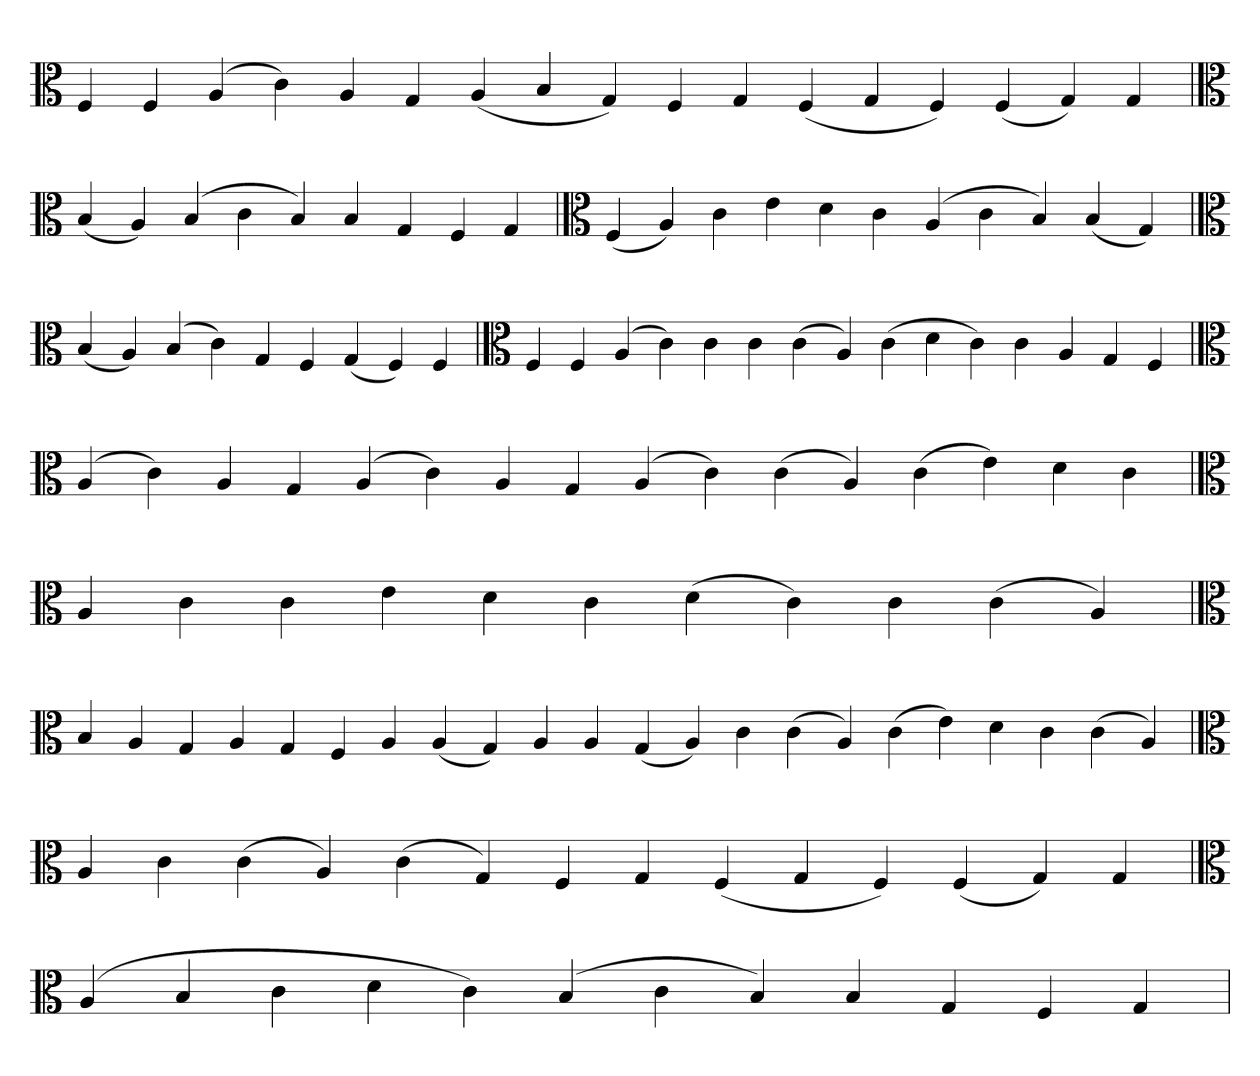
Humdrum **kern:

**kern
*part1
*staff1
*clefC3
=
4F
4F
(4A
4c)
4A
4G
(4A
4B
4G)
4F
4G
(4F
4G
4F)
(4F
4G)
4G
='
*clefC3
(4B
4A)
(4B
4c
4B)
4B
4G
4F
4G
=
*clefC3
(4F
4A)
4c
4e
4d
4c
(4A
4c
4B)
(4B
4G)
=`
*clefC3
(4B
4A)
(4B
4c)
4G
4F
(4G
4F)
4F
=
*clefC3
4F
4F
(4A
4c)
4c
4c
(4c
4A)
(4c
4d
4c)
4c
4A
4G
4F
=`
*clefC3
(4A
4c)
4A
4G
(4A
4c)
4A
4G
(4A
4c)
(4c
4A)
(4c
4e)
4d
4c
=`
*clefC3
4A
4c
4c
4e
4d
4c
(4d
4c)
4c
(4c
4A)
=`
*clefC3
4B
4A
4G
4A
4G
4F
4A
(4A
4G)
4A
4A
(4G
4A)
4c
(4c
4A)
(4c
4e)
4d
4c
(4c
4A)
=`
*clefC3
4A
4c
(4c
4A)
(4c
4G)
4F
4G
(4F
4G
4F)
(4F
4G)
4G
='
*clefC3
(4A
4B
4c
4d
4c)
(4B
4c
4B)
4B
4G
4F
4G
=
*-
